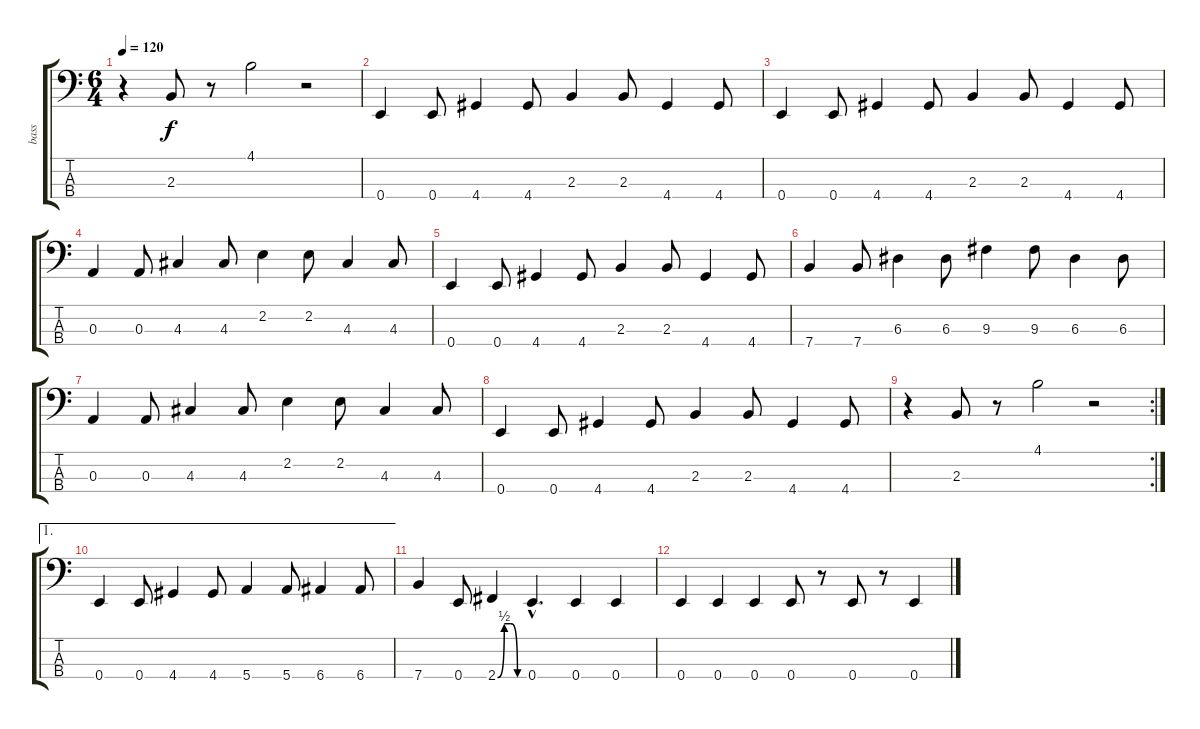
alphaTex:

\track ("bass" "bass") {instrument electricbassfinger}
\staff {score tabs}
\tuning (G2 D2 A1 E1) {hide}
\ts (6 4)
\tempo 120
\clef f4
\ks c
r.4{dy f} 2.3.8 r.8 4.1.2 r.2 |
0.4.4 0.4.8 4.4.4 4.4.8 2.3.4 2.3.8 4.4.4 4.4.8 |
0.4.4 0.4.8 4.4.4 4.4.8 2.3.4 2.3.8 4.4.4 4.4.8 |
0.3.4 0.3.8 4.3.4 4.3.8 2.2.4 2.2.8 4.3.4 4.3.8 |
0.4.4 0.4.8 4.4.4 4.4.8 2.3.4 2.3.8 4.4.4 4.4.8 |
7.4.4 7.4.8 6.3.4 6.3.8 9.3.4 9.3.8 6.3.4 6.3.8 |
0.3.4 0.3.8 4.3.4 4.3.8 2.2.4 2.2.8 4.3.4 4.3.8 |
0.4.4 0.4.8 4.4.4 4.4.8 2.3.4 2.3.8 4.4.4 4.4.8 |
\rc 2
r.4 2.3.8 r.8 4.1.2 r.2 |
\ae 1
0.4.4 0.4.8 4.4.4 4.4.8 5.4.4 5.4.8 6.4.4 6.4.8 |
7.4.4 0.4.8 2.4{be (custom 0 0 15 2 30 2 45 0 60 0)}.4 0.4{hac}.4{d} 0.4.4 0.4.4 |
0.4.4 0.4.4 0.4.4 0.4.8 r.8 0.4.8 r.8 0.4.4
